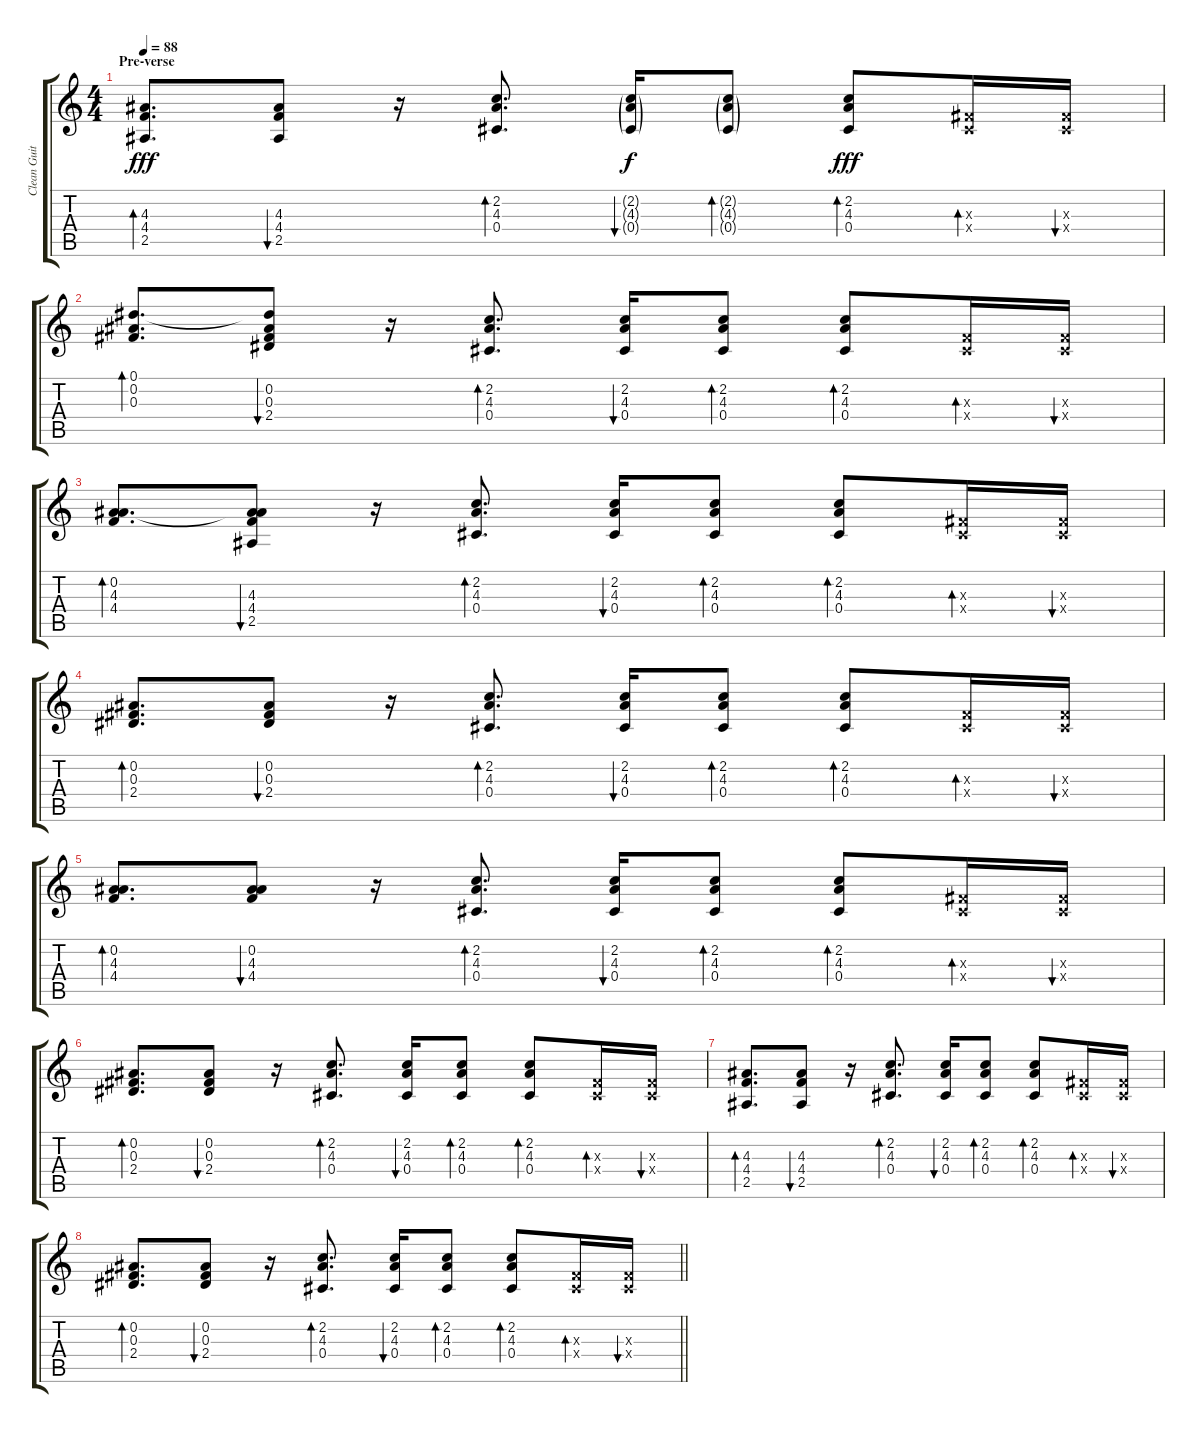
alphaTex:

\track ("Clean Guitar R" "Clean Guit") {instrument electricguitarjazz}
\staff {score tabs}
\tuning (Eb4 Bb3 Gb3 Db3 Ab2 Db2) {hide}
\ts (4 4)
\section ("" "Pre-verse")
\tempo 88
\clef g2
\ks c
(4.3 4.4 2.5).8{d bd 60 dy fff} (4.3 4.4 2.5).8{bu 60} r.16 (2.2 4.3 0.4).8{d bd 60} (2.2{g} 4.3{g} 0.4{g}).16{bu 60 dy f} (2.2{g} 4.3{g} 0.4{g}).8{bd 60} (2.2 4.3 0.4).8{bd 60 dy fff} (0.3{x} 0.4{x}).16{bd 60} (0.3{x} 0.4{x}).16{bu 60} |
(0.1 0.2 0.3).8{d bd 60} (0.1{t} 0.2 0.3 2.4).8{bu 60} r.16 (2.2 4.3 0.4).8{d bd 60} (2.2 4.3 0.4).16{bu 60} (2.2 4.3 0.4).8{bd 60} (2.2 4.3 0.4).8{bd 60} (0.3{x} 0.4{x}).16{bd 60} (0.3{x} 0.4{x}).16{bu 60} |
(0.2 4.3 4.4).8{d bd 60} (0.2{t} 4.3 4.4 2.5).8{bu 60} r.16 (2.2 4.3 0.4).8{d bd 60} (2.2 4.3 0.4).16{bu 60} (2.2 4.3 0.4).8{bd 60} (2.2 4.3 0.4).8{bd 60} (0.3{x} 0.4{x}).16{bd 60} (0.3{x} 0.4{x}).16{bu 60} |
(0.2 0.3 2.4).8{d bd 60} (0.2 0.3 2.4).8{bu 60} r.16 (2.2 4.3 0.4).8{d bd 60} (2.2 4.3 0.4).16{bu 60} (2.2 4.3 0.4).8{bd 60} (2.2 4.3 0.4).8{bd 60} (0.3{x} 0.4{x}).16{bd 60} (0.3{x} 0.4{x}).16{bu 60} |
(0.2 4.3 4.4).8{d bd 60} (0.2 4.3 4.4).8{bu 60} r.16 (2.2 4.3 0.4).8{d bd 60} (2.2 4.3 0.4).16{bu 60} (2.2 4.3 0.4).8{bd 60} (2.2 4.3 0.4).8{bd 60} (0.3{x} 0.4{x}).16{bd 60} (0.3{x} 0.4{x}).16{bu 60} |
(0.2 0.3 2.4).8{d bd 60} (0.2 0.3 2.4).8{bu 60} r.16 (2.2 4.3 0.4).8{d bd 60} (2.2 4.3 0.4).16{bu 60} (2.2 4.3 0.4).8{bd 60} (2.2 4.3 0.4).8{bd 60} (0.3{x} 0.4{x}).16{bd 60} (0.3{x} 0.4{x}).16{bu 60} |
(4.3 4.4 2.5).8{d bd 60} (4.3 4.4 2.5).8{bu 60} r.16 (2.2 4.3 0.4).8{d bd 60} (2.2 4.3 0.4).16{bu 60} (2.2 4.3 0.4).8{bd 60} (2.2 4.3 0.4).8{bd 60} (0.3{x} 0.4{x}).16{bd 60} (0.3{x} 0.4{x}).16{bu 60} |
\barLineRight lightlight
(0.2 0.3 2.4).8{d bd 60} (0.2 0.3 2.4).8{bu 60} r.16 (2.2 4.3 0.4).8{d bd 60} (2.2 4.3 0.4).16{bu 60} (2.2 4.3 0.4).8{bd 60} (2.2 4.3 0.4).8{bd 60} (0.3{x} 0.4{x}).16{bd 60} (0.3{x} 0.4{x}).16{bu 60}
